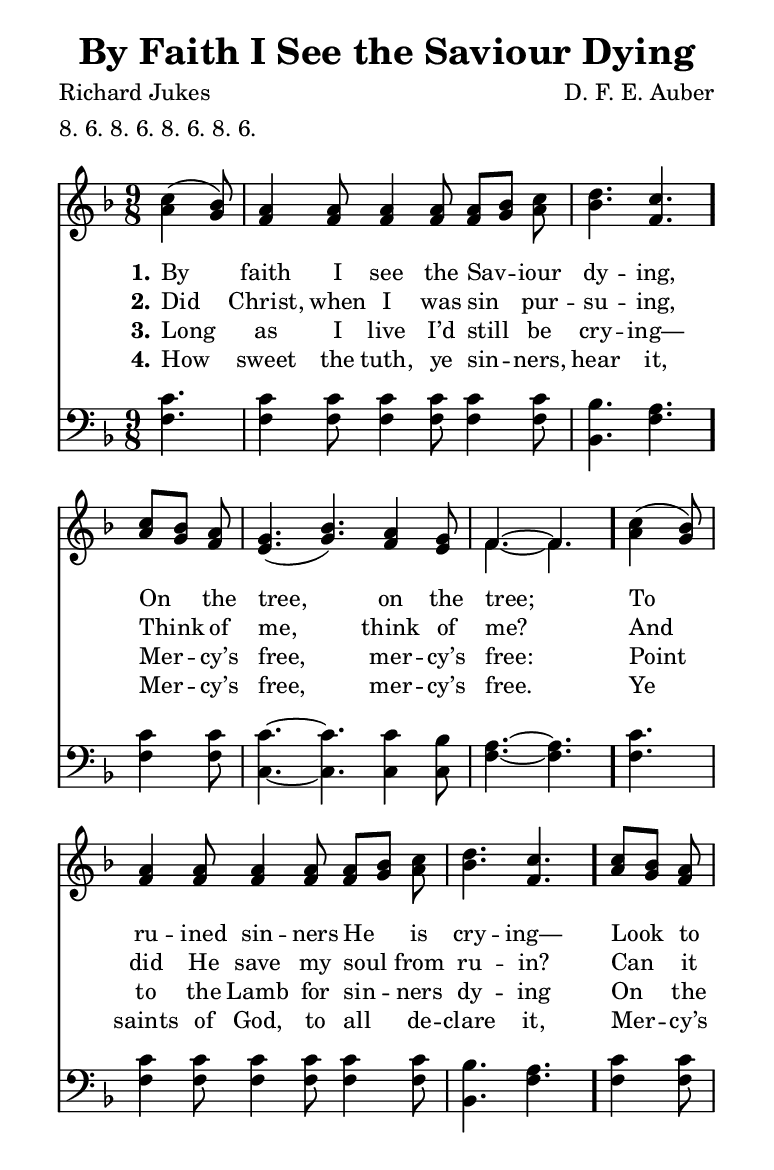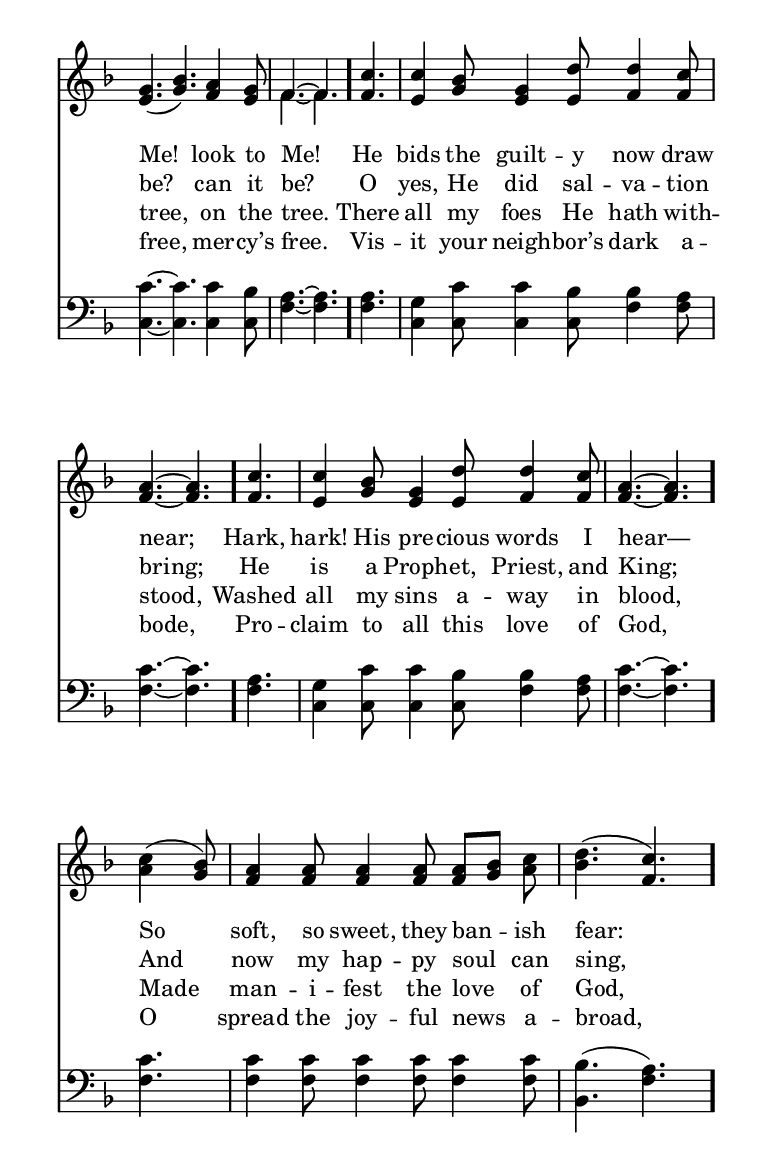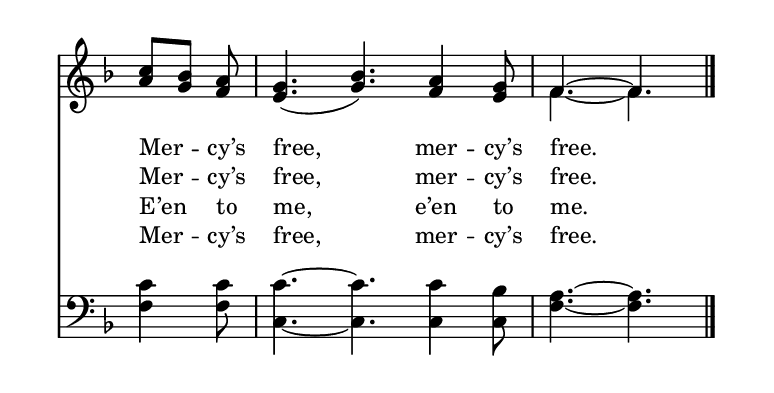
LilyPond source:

\include "common/global.ily"
\paper {
  \include "common/paper.ily"
}

\header{
  hymnnumber = "5"
  title = "By Faith I See the Saviour Dying"
  tunename = "Mercy’s Free"
  meter = "8. 6. 8. 6. 8. 6. 8. 6."
  poet = "Richard Jukes"
  composer = "D. F. E. Auber"
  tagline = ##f
}

global = {
  \include "common/overrides.ily"
  \autoBeamOff
  \override Staff.TimeSignature.style = #'numbered \time 9/8
  \once \override Score.MetronomeMark.transparent = ##t
  \tempo 4 = 80
  \key f \major
  \partial 4.
}

patternOne   = { c4( c8) | c4 c8 c4 c8 c8[ c8] c8 | c4. c4. c8[ c8] c8 | c4.( c4.) c4 c8 | c4. ~ c4. }
patternTwo   = { c4. | c4 c8 c4 c8 c4 c8 | c4. ~ c4. c4. | c4 c8 c4 c8 c4 c8 | c4. ~ c4. } % original has unexplained slur
patternThree = { c4. | c4 c8 c4 c8 c4 c8 | c4. c4. c4 c8 | c4. ~ c4. c4 c8 | c4. ~ c4. }
patternFour  = { c4( c8) | c4 c8 c4 c8 c8[ c8] c8 | c4.( c4.) c8[ c8] c8 | c4.( c4.) c4 c8 | c4. ~ c4. }
patternFive  = { c4. | c4 c8 c4 c8 c4 c8 | c4.( c4.) c4 c8 | c4. ~ c4. c4 c8 | c4. ~ c4. }

notesSoprano = {
\global
\relative c' {

    \changePitch \patternOne  { c' bes | a a a a a bes c | d c c bes a | g bes a g | f f }
    \changePitch \patternOne  { c' bes | a a a a a bes c | d c c bes a | g bes a g | f f }
    \changePitch \patternTwo  { c' | c bes g d' d c | a a c | c bes g d' d c | a a }
    \changePitch \patternFour { c bes | a a a a a bes c | d c c bes a | g bes a g | f f }

    \bar "|."

}
}

notesAlto = {
\global
\relative e' {

    \changePitch \patternOne  { a g | f f f f f g a | bes f a g f | e g f e | f f }
    \changePitch \patternOne  { a g | f f f f f g a | bes f a g f | e g f e | f f }
    \changePitch \patternTwo  { f | e g e e f f | f f f | e g e e f f | f f }
    \changePitch \patternFour { a g | f f f f f g a | bes f a g f | e g f e | f f }

}
}

notesTenor = {
\global
\relative a {

    \changePitch \patternThree { c | c c c c c c | bes a c c | c c c bes | a a }
    \changePitch \patternThree { c | c c c c c c | bes a c c | c c c bes | a a }
    \changePitch \patternTwo   { a | g c c bes bes a | c c a | g c c bes bes a | c c }
    \changePitch \patternFive  { c | c c c c c c | bes a c c | c c c bes | a a }

}
}

notesBass = {
\global
\relative a {

    \changePitch \patternThree { f | f f f f f f | bes, f' f f | c c c c | f f }
    \changePitch \patternThree { f | f f f f f f | bes, f' f f | c c c c | f f }
    \changePitch \patternTwo   { f | c c c c f f | f f | f c c c c f f | f f }
    \changePitch \patternFive  { f | f f f f f f | bes, f' f f | c c c c | f f }

}
}

wordsA = \lyricmode {
\set stanza = "1."

    By faith I see the Sav -- iour dy -- ing, \bar "."
    On the tree, on the tree; \bar "."
    To ru -- ined sin -- ners He is cry -- ing— \bar "."
    Look to Me! look to Me! \bar "."
    He bids the guilt -- y now draw near; \bar "."
    Hark, hark! His pre -- cious words I hear— \bar "."
    So soft, so sweet, they ban -- ish fear: \bar "."
    Mer -- cy’s free, mer -- cy’s free. \bar "."

}

wordsB = \lyricmode {
\set stanza = "2."

    Did Christ, when I was sin pur -- su -- ing,
    Think of me, think of me?
    And did He save my soul from ru -- in?
    Can it be? can it be?
    O yes, He did sal -- va -- tion bring;
    He is a Proph -- et, Priest, and King;
    And now my hap -- py soul can sing,
    Mer -- cy’s free, mer -- cy’s free.

}

wordsC = \lyricmode {
\set stanza = "3."

    Long as I live I’d still be cry -- ing—
    Mer -- cy’s free, mer -- cy’s free:
    Point to the Lamb for sin -- ners dy -- ing
    On the tree, on the tree.
    There all my foes He hath with -- stood,
    Washed all my sins a -- way in blood,
    Made man -- i -- fest the love of God,
    E’en to me, e’en to me.

}

wordsD = \lyricmode {
\set stanza = "4."

    How sweet the tuth, ye sin -- ners, hear it,
    Mer -- cy’s free, mer -- cy’s free.
    Ye saints of God, to all de -- clare it,
    Mer -- cy’s free, mer -- cy’s free.
    Vis -- it your neigh -- bor’s dark a -- bode,
    Pro -- claim to all this love of God,
    O spread the joy -- ful news a -- broad,
    Mer -- cy’s free, mer -- cy’s free.

}


\score {
  \context ChoirStaff <<
    \context Staff = upper <<
      \set Staff.autoBeaming = ##f
      \set ChoirStaff.systemStartDelimiter = #'SystemStartBar
      \set ChoirStaff.printPartCombineTexts = ##f
      \partcombine #'(2 . 9) \notesSoprano \notesAlto
      \context NullVoice = sopranos { \voiceOne << \notesSoprano >> }
      \context NullVoice = altos { \voiceTwo << \notesAlto >> }
      \context Lyrics = one   \lyricsto sopranos \wordsA
      \context Lyrics = two   \lyricsto sopranos \wordsB
      \context Lyrics = three \lyricsto sopranos \wordsC
      \context Lyrics = four  \lyricsto sopranos \wordsD
    >>
    \context Staff = men <<
      \set Staff.autoBeaming = ##f
      \clef bass
      \set ChoirStaff.printPartCombineTexts = ##f
      \partcombine #'(2 . 9) \notesTenor \notesBass
      \context NullVoice = tenors { \voiceOne << \notesTenor >> }
      \context NullVoice = basses { \voiceTwo << \notesBass >> }
    >>
  >>
  \layout {
    \include "common/layout.ily"
  }
  \midi{
    \include "common/midi.ily"
  }
}

\version "2.19.49"  % necessary for upgrading to future LilyPond versions.

